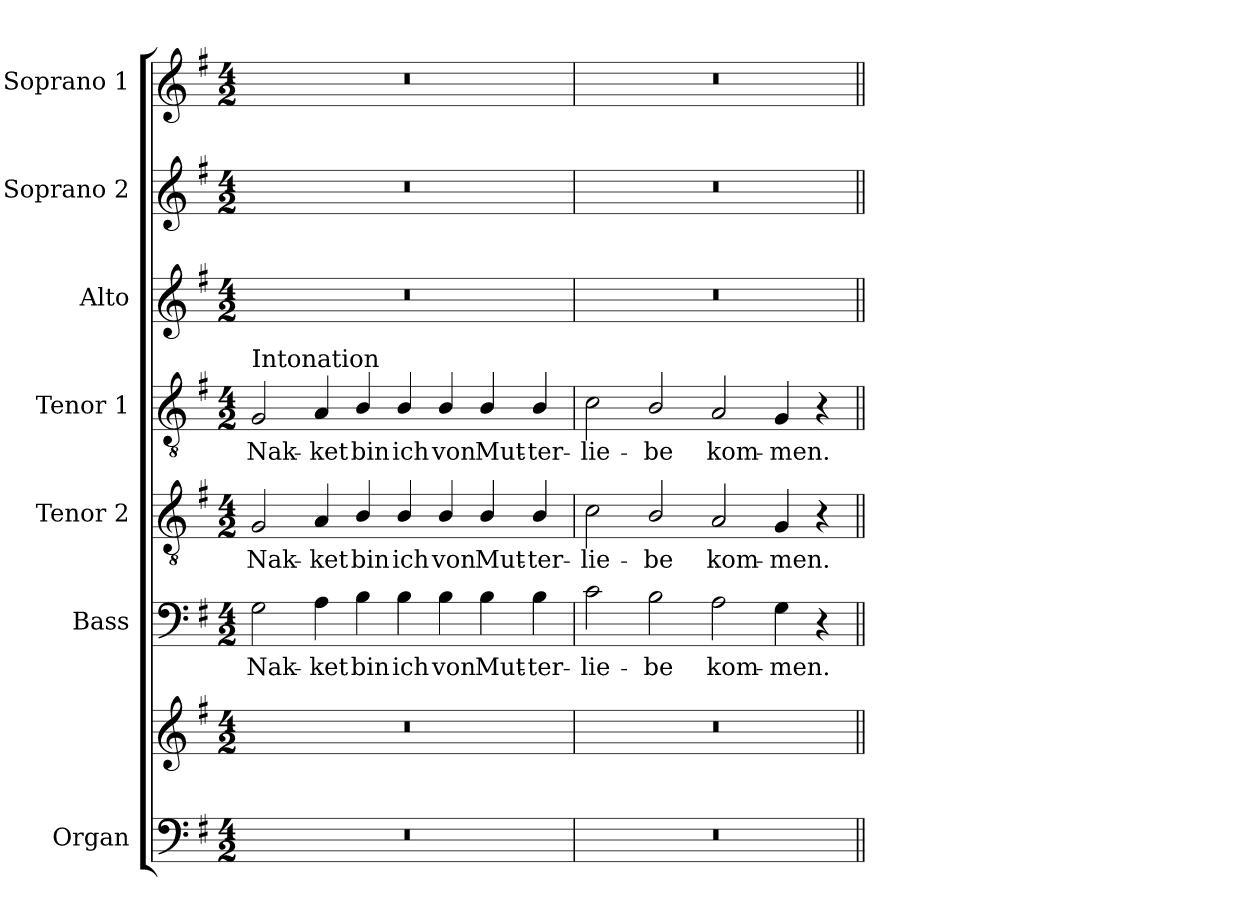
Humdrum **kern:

**kern	**kern	**kern	**text	**kern	**text	**kern	**text	**kern	**kern	**kern
*part7	*part7	*part6	*part6	*part5	*part5	*part4	*part4	*part3	*part2	*part1
*staff8	*staff7	*staff6	*staff6	*staff5	*staff5	*staff4	*staff4	*staff3	*staff2	*staff1
*I"Organ	*	*I"Bass	*	*I"Tenor 2	*	*I"Tenor 1	*	*I"Alto	*I"Soprano 2	*I"Soprano 1
*I'Org.	*	*I'B.	*	*I'T.2	*	*I'T.1	*	*I'A.	*I'S.2	*I'S.1
!!LO:PB:g=z
*clefF4	*clefG2	*clefF4	*	*clefGv2	*	*clefGv2	*	*clefG2	*clefG2	*clefG2
*	*	*	*	*ITrd7c12	*	*ITrd7c12	*	*	*	*
*k[f#]	*k[f#]	*k[f#]	*	*k[f#]	*	*k[f#]	*	*k[f#]	*k[f#]	*k[f#]
*G:	*G:	*G:	*	*G:	*	*G:	*	*G:	*G:	*G:
*M4/2	*M4/2	*M4/2	*	*M4/2	*	*M4/2	*	*M4/2	*M4/2	*M4/2
=1	=1	=1	=1	=1	=1	=1	=1	=1	=1	=1
!LO:N:vis=1	!LO:N:vis=1	!	!	!	!	!	!	!	!	!
!	!	!	!LO:LY:b:color=#000000	!	!	!	!	!	!	!
!	!	!	!	!	!LO:LY:b:color=#000000	!	!	!	!	!
!	!	!	!	!	!	!LO:TX:a:t=Intonation	!	!	!	!
!	!	!	!	!	!	!	!LO:LY:b:color=#000000	!LO:N:vis=1	!LO:N:vis=1	!LO:N:vis=1
0r	0r	2Gi\	Nak-	2GGi/	Nak-	2GGi/	Nak-	0r	0r	0r
!	!	!	!LO:LY:b:color=#000000	!	!	!	!	!	!	!
!	!	!	!	!	!LO:LY:b:color=#000000	!	!	!	!	!
!	!	!	!	!	!	!	!LO:LY:b:color=#000000	!	!	!
.	.	4Ai\	-ket	4AAi/	-ket	4AAi/	-ket	.	.	.
!	!	!	!LO:LY:b:color=#000000	!	!	!	!	!	!	!
!	!	!	!	!	!LO:LY:b:color=#000000	!	!	!	!	!
!	!	!	!	!	!	!	!LO:LY:b:color=#000000	!	!	!
.	.	4Bi\	bin	4BBi/	bin	4BBi/	bin	.	.	.
!	!	!	!LO:LY:b:color=#000000	!	!	!	!	!	!	!
!	!	!	!	!	!LO:LY:b:color=#000000	!	!	!	!	!
!	!	!	!	!	!	!	!LO:LY:b:color=#000000	!	!	!
.	.	4Bi\	ich	4BBi/	ich	4BBi/	ich	.	.	.
!	!	!	!LO:LY:b:color=#000000	!	!	!	!	!	!	!
!	!	!	!	!	!LO:LY:b:color=#000000	!	!	!	!	!
!	!	!	!	!	!	!	!LO:LY:b:color=#000000	!	!	!
.	.	4Bi\	von	4BBi/	von	4BBi/	von	.	.	.
!	!	!	!LO:LY:b:color=#000000	!	!	!	!	!	!	!
!	!	!	!	!	!LO:LY:b:color=#000000	!	!	!	!	!
!	!	!	!	!	!	!	!LO:LY:b:color=#000000	!	!	!
.	.	4Bi\	Mut-	4BBi/	Mut-	4BBi/	Mut-	.	.	.
!	!	!	!LO:LY:b:color=#000000	!	!	!	!	!	!	!
!	!	!	!	!	!LO:LY:b:color=#000000	!	!	!	!	!
!	!	!	!	!	!	!	!LO:LY:b:color=#000000	!	!	!
.	.	4Bi\	-ter-	4BBi/	-ter-	4BBi/	-ter-	.	.	.
=2	=2	=2	=2	=2	=2	=2	=2	=2	=2	=2
!LO:N:vis=1	!LO:N:vis=1	!	!	!	!	!	!	!	!	!
!	!	!	!LO:LY:b:color=#000000	!	!	!	!	!	!	!
!	!	!	!	!	!LO:LY:b:color=#000000	!	!	!	!	!
!	!	!	!	!	!	!	!LO:LY:b:color=#000000	!LO:N:vis=1	!LO:N:vis=1	!LO:N:vis=1
0r	0r	2ci\	-lie-	2Ci\	-lie-	2Ci\	-lie-	0r	0r	0r
!	!	!	!LO:LY:b:color=#000000	!	!	!	!	!	!	!
!	!	!	!	!	!LO:LY:b:color=#000000	!	!	!	!	!
!	!	!	!	!	!	!	!LO:LY:b:color=#000000	!	!	!
.	.	2Bi\	-be	2BBi/	-be	2BBi/	-be	.	.	.
!	!	!	!LO:LY:b:color=#000000	!	!	!	!	!	!	!
!	!	!	!	!	!LO:LY:b:color=#000000	!	!	!	!	!
!	!	!	!	!	!	!	!LO:LY:b:color=#000000	!	!	!
.	.	2Ai\	kom-	2AAi/	kom-	2AAi/	kom-	.	.	.
!	!	!	!LO:LY:b:color=#000000	!	!	!	!	!	!	!
!	!	!	!	!	!LO:LY:b:color=#000000	!	!	!	!	!
!	!	!	!	!	!	!	!LO:LY:b:color=#000000	!	!	!
.	.	4Gi\	-men.	4GGi/	-men.	4GGi/	-men.	.	.	.
.	.	4r	.	4r	.	4r	.	.	.	.
=||	=||	=||	=||	=||	=||	=||	=||	=||	=||	=||
*-	*-	*-	*-	*-	*-	*-	*-	*-	*-	*-
